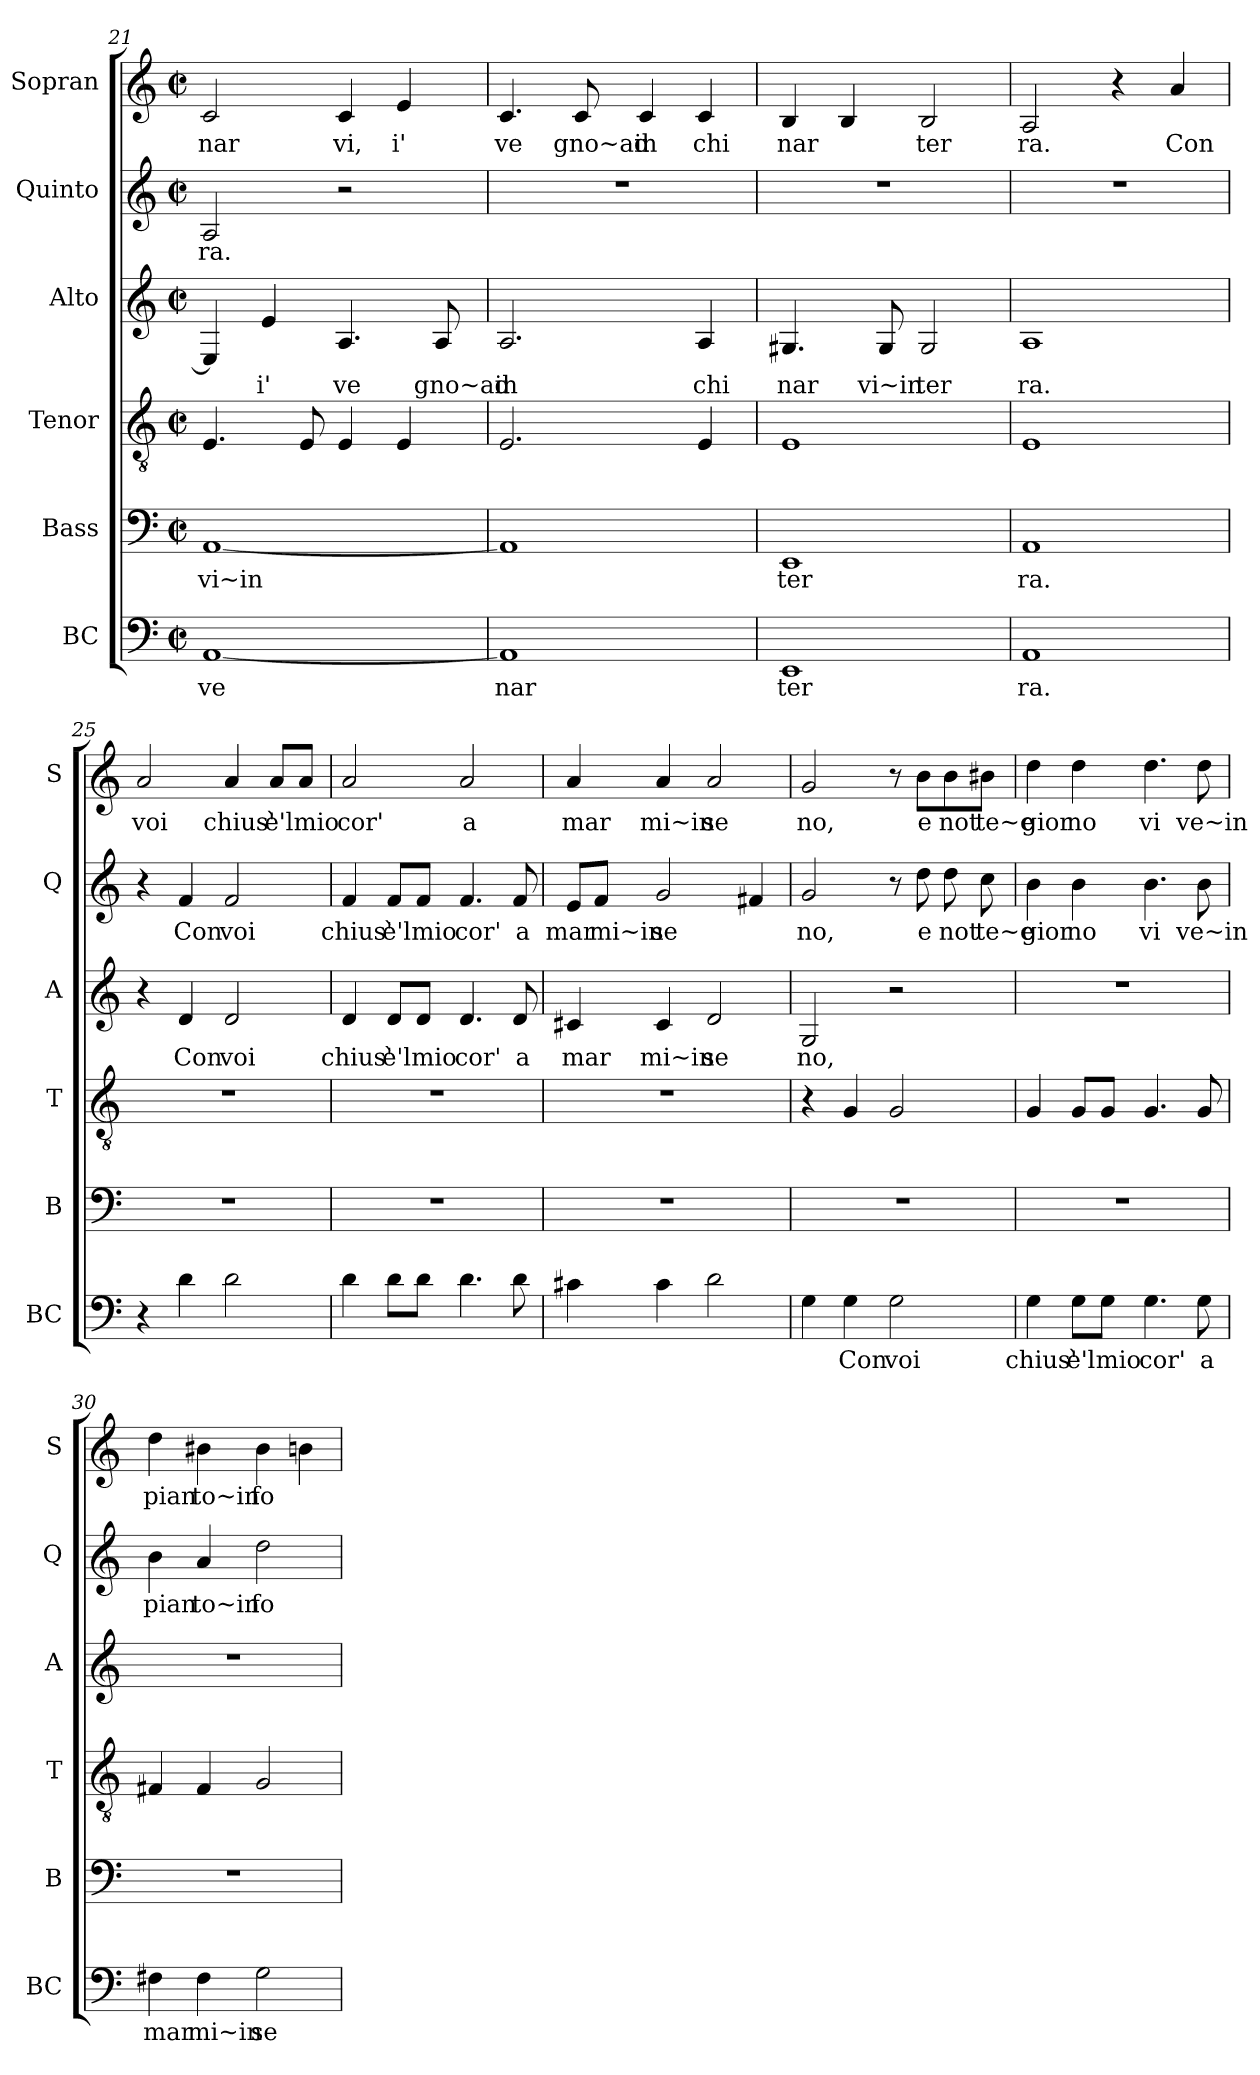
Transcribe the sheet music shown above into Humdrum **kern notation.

**kern	**text	**kern	**text	**kern	**kern	**text	**kern	**text	**kern	**text
*part6	*part6	*part5	*part5	*part4	*part3	*part3	*part2	*part2	*part1	*part1
*staff6	*staff6	*staff5	*staff5	*staff4	*staff3	*staff3	*staff2	*staff2	*staff1	*staff1
*I"BC	*	*I"Bass	*	*I"Tenor	*I"Alto	*	*I"Quinto	*	*I"Sopran	*
*I'BC	*	*I'B	*	*I'T	*I'A	*	*I'Q	*	*I'S	*
*clefF4	*	*clefF4	*	*clefGv2	*clefG2	*	*clefG2	*	*clefG2	*
*k[]	*	*k[]	*	*k[]	*k[]	*	*k[]	*	*k[]	*
*M2/2	*	*M2/2	*	*M2/2	*M2/2	*	*M2/2	*	*M2/2	*
*met(c|)	*	*met(c|)	*	*met(c|)	*met(c|)	*	*met(c|)	*	*met(c|)	*
=21	=21	=21	=21	=21	=21	=21	=21	=21	=21	=21
!	!LO:LY:b	!	!LO:LY:b	!	!	!	!	!LO:LY:b	!	!LO:LY:b
[1AA	ve	[1AA	vi~in	4.E/	4E/]	.	2A/	ra.	2c/	nar
!	!	!	!	!	!	!LO:LY:b	!	!	!	!
.	.	.	.	.	4e/	i'	.	.	.	.
.	.	.	.	8E/	.	.	.	.	.	.
!	!	!	!	!	!	!LO:LY:b	!	!	!	!LO:LY:b
.	.	.	.	4E/	4.A/	ve	2r	.	4c/	vi,
!	!	!	!	!	!	!	!	!	!	!LO:LY:b
.	.	.	.	4E/	.	.	.	.	4e/	i'
!	!	!	!	!	!	!LO:LY:b	!	!	!	!
.	.	.	.	.	8A/	gno~ad	.	.	.	.
=22	=22	=22	=22	=22	=22	=22	=22	=22	=22	=22
!	!LO:LY:b	!	!	!	!	!LO:LY:b	!	!	!	!LO:LY:b
1AA]	nar	1AA]	.	2.E/	2.A/	in	1r	.	4.c/	ve
!	!	!	!	!	!	!	!	!	!	!LO:LY:b
.	.	.	.	.	.	.	.	.	8c/	gno~ad
!	!	!	!	!	!	!	!	!	!	!LO:LY:b
.	.	.	.	.	.	.	.	.	4c/	in
!	!	!	!	!	!	!LO:LY:b	!	!	!	!LO:LY:b
.	.	.	.	4E/	4A/	chi	.	.	4c/	chi
=23	=23	=23	=23	=23	=23	=23	=23	=23	=23	=23
!	!LO:LY:b	!	!LO:LY:b	!	!	!LO:LY:b	!	!	!	!LO:LY:b
1EE	ter	1EE	ter	1E	4.G#X/	nar	1r	.	4B/	nar
.	.	.	.	.	.	.	.	.	4B/	.
!	!	!	!	!	!	!LO:LY:b	!	!	!	!
.	.	.	.	.	8G#/	vi~in	.	.	.	.
!	!	!	!	!	!	!LO:LY:b	!	!	!	!LO:LY:b
.	.	.	.	.	2G#/	ter	.	.	2B/	ter
=24	=24	=24	=24	=24	=24	=24	=24	=24	=24	=24
!	!LO:LY:b	!	!LO:LY:b	!	!	!LO:LY:b	!	!	!	!LO:LY:b
1AA	ra.	1AA	ra.	1E	1A	ra.	1r	.	2A/	ra.
.	.	.	.	.	.	.	.	.	4r	.
!	!	!	!	!	!	!	!	!	!	!LO:LY:b
.	.	.	.	.	.	.	.	.	4a/	Con
!!LO:LB:g=z
=25	=25	=25	=25	=25	=25	=25	=25	=25	=25	=25
!	!	!	!	!	!	!	!	!	!	!LO:LY:b
4r	.	1r	.	1r	4r	.	4r	.	2a/	voi
!	!	!	!	!	!	!LO:LY:b	!	!LO:LY:b	!	!
4d\	.	.	.	.	4d/	Con	4f/	Con	.	.
!	!	!	!	!	!	!LO:LY:b	!	!LO:LY:b	!	!LO:LY:b
2d\	.	.	.	.	2d/	voi	2f/	voi	4a/	chius'
!	!	!	!	!	!	!	!	!	!	!LO:LY:b
.	.	.	.	.	.	.	.	.	8a/L	è'l
!	!	!	!	!	!	!	!	!	!	!LO:LY:b
.	.	.	.	.	.	.	.	.	8a/J	mio
=26	=26	=26	=26	=26	=26	=26	=26	=26	=26	=26
!	!	!	!	!	!	!LO:LY:b	!	!LO:LY:b	!	!LO:LY:b
4d\	.	1r	.	1r	4d/	chius'	4f/	chius'	2a/	cor'
!	!	!	!	!	!	!LO:LY:b	!	!LO:LY:b	!	!
8d\L	.	.	.	.	8d/L	è'l	8f/L	è'l	.	.
!	!	!	!	!	!	!LO:LY:b	!	!LO:LY:b	!	!
8d\J	.	.	.	.	8d/J	mio	8f/J	mio	.	.
!	!	!	!	!	!	!LO:LY:b	!	!LO:LY:b	!	!LO:LY:b
4.d\	.	.	.	.	4.d/	cor'	4.f/	cor'	2a/	a
!	!	!	!	!	!	!LO:LY:b	!	!LO:LY:b	!	!
8d\	.	.	.	.	8d/	a	8f/	a	.	.
=27	=27	=27	=27	=27	=27	=27	=27	=27	=27	=27
!	!	!	!	!	!	!LO:LY:b	!	!LO:LY:b	!	!LO:LY:b
4c#X\	.	1r	.	1r	4c#X/	mar	8e/L	mar	4a/	mar
!	!	!	!	!	!	!	!	!LO:LY:b	!	!
.	.	.	.	.	.	.	8f/J	mi~in	.	.
!	!	!	!	!	!	!LO:LY:b	!	!LO:LY:b	!	!LO:LY:b
4c#\	.	.	.	.	4c#/	mi~in	2g/	se	4a/	mi~in
!	!	!	!	!	!	!LO:LY:b	!	!	!	!LO:LY:b
2d\	.	.	.	.	2d/	se	.	.	2a/	se
.	.	.	.	.	.	.	4f#X/	.	.	.
=28	=28	=28	=28	=28	=28	=28	=28	=28	=28	=28
!	!	!	!	!	!	!LO:LY:b	!	!LO:LY:b	!	!LO:LY:b
4G\	.	1r	.	4r	2G/	no,	2g/	no,	2g/	no,
!	!LO:LY:b	!	!	!	!	!	!	!	!	!
4G\	Con	.	.	4G/	.	.	.	.	.	.
!	!LO:LY:b	!	!	!	!	!	!	!	!	!
2G\	voi	.	.	2G/	2r	.	8r	.	8r	.
!	!	!	!	!	!	!	!	!LO:LY:b	!	!LO:LY:b
.	.	.	.	.	.	.	8dd\	e	8b\L	e
!	!	!	!	!	!	!	!	!LO:LY:b	!	!LO:LY:b
.	.	.	.	.	.	.	8dd\	not	8b\	not
!	!	!	!	!	!	!	!	!LO:LY:b	!	!LO:LY:b
.	.	.	.	.	.	.	8cc\	te~e	8b#X\J	te~e
!!LO:PB:g=z
=29	=29	=29	=29	=29	=29	=29	=29	=29	=29	=29
!	!LO:LY:b	!	!	!	!	!	!	!LO:LY:b	!	!LO:LY:b
4G\	chius'	1r	.	4G/	1r	.	4b\	gior	4dd\	gior
!	!LO:LY:b	!	!	!	!	!	!	!LO:LY:b	!	!LO:LY:b
8G\L	è'l	.	.	8G/L	.	.	4b\	no	4dd\	no
!	!LO:LY:b	!	!	!	!	!	!	!	!	!
8G\J	mio	.	.	8G/J	.	.	.	.	.	.
!	!LO:LY:b	!	!	!	!	!	!	!LO:LY:b	!	!LO:LY:b
4.G\	cor'	.	.	4.G/	.	.	4.b\	vi	4.dd\	vi
!	!LO:LY:b	!	!	!	!	!	!	!LO:LY:b	!	!LO:LY:b
8G\	a	.	.	8G/	.	.	8b\	ve~in	8dd\	ve~in
=30	=30	=30	=30	=30	=30	=30	=30	=30	=30	=30
!	!LO:LY:b	!	!	!	!	!	!	!LO:LY:b	!	!LO:LY:b
4F#X\	mar	1r	.	4F#X/	1r	.	4b\	pian	4dd\	pian
!	!LO:LY:b	!	!	!	!	!	!	!LO:LY:b	!	!LO:LY:b
4F#\	mi~in	.	.	4F#/	.	.	4a/	to~in	4b#X\	to~in
!	!LO:LY:b	!	!	!	!	!	!	!LO:LY:b	!	!LO:LY:b
2G\	se	.	.	2G/	.	.	2dd\	fo	4b#\	fo
.	.	.	.	.	.	.	.	.	4bn\	.
=	=	=	=	=	=	=	=	=	=	=
*-	*-	*-	*-	*-	*-	*-	*-	*-	*-	*-
